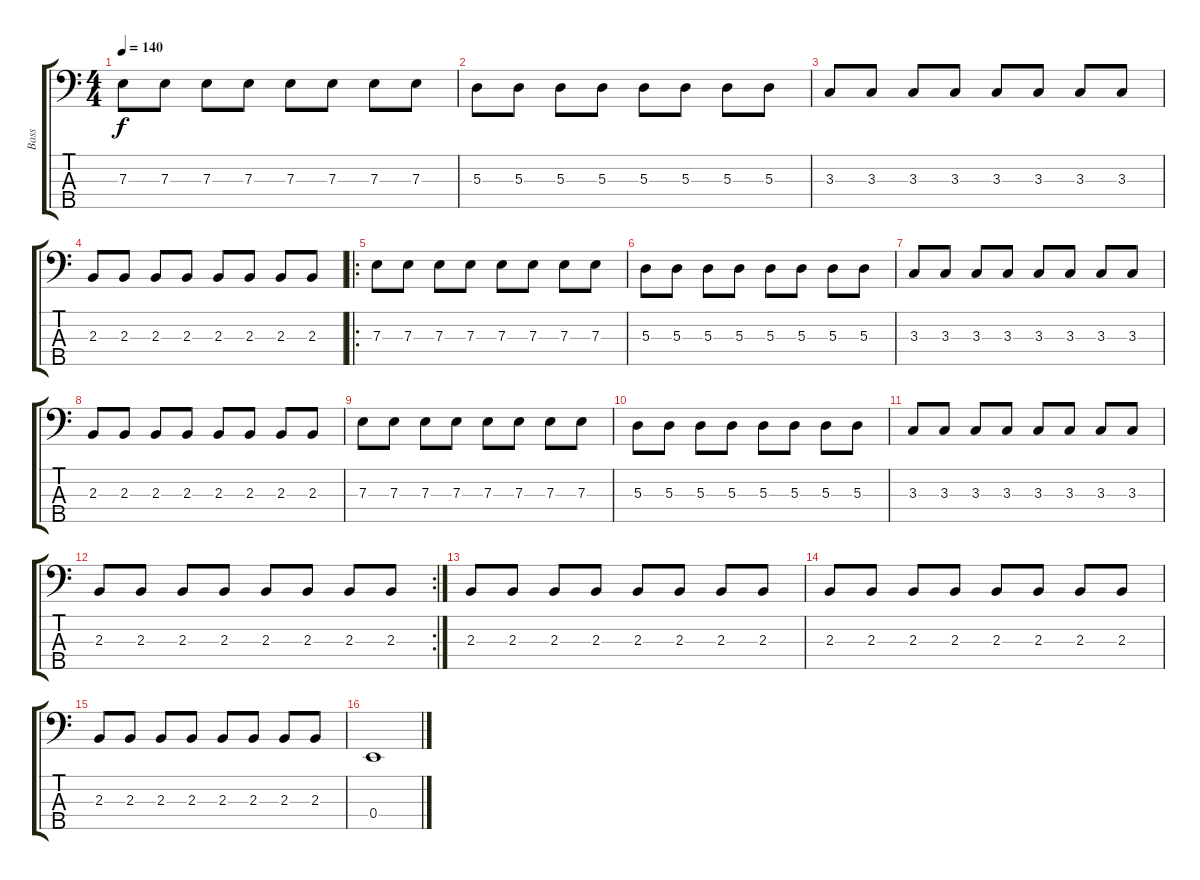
\track ("Bass" "Bass") {instrument electricbassfinger}
\staff {score tabs}
\tuning (G2 D2 A1 E1 B0) {hide}
\ts (4 4)
\tempo 140
\clef f4
\ks c
7.3.8{dy f} 7.3.8 7.3.8 7.3.8 7.3.8 7.3.8 7.3.8 7.3.8 |
5.3.8 5.3.8 5.3.8 5.3.8 5.3.8 5.3.8 5.3.8 5.3.8 |
3.3.8 3.3.8 3.3.8 3.3.8 3.3.8 3.3.8 3.3.8 3.3.8 |
2.3.8 2.3.8 2.3.8 2.3.8 2.3.8 2.3.8 2.3.8 2.3.8 |
\ro
7.3.8 7.3.8 7.3.8 7.3.8 7.3.8 7.3.8 7.3.8 7.3.8 |
5.3.8 5.3.8 5.3.8 5.3.8 5.3.8 5.3.8 5.3.8 5.3.8 |
3.3.8 3.3.8 3.3.8 3.3.8 3.3.8 3.3.8 3.3.8 3.3.8 |
2.3.8 2.3.8 2.3.8 2.3.8 2.3.8 2.3.8 2.3.8 2.3.8 |
7.3.8 7.3.8 7.3.8 7.3.8 7.3.8 7.3.8 7.3.8 7.3.8 |
5.3.8 5.3.8 5.3.8 5.3.8 5.3.8 5.3.8 5.3.8 5.3.8 |
3.3.8 3.3.8 3.3.8 3.3.8 3.3.8 3.3.8 3.3.8 3.3.8 |
\rc 2
2.3.8 2.3.8 2.3.8 2.3.8 2.3.8 2.3.8 2.3.8 2.3.8 |
2.3.8 2.3.8 2.3.8 2.3.8 2.3.8 2.3.8 2.3.8 2.3.8 |
2.3.8 2.3.8 2.3.8 2.3.8 2.3.8 2.3.8 2.3.8 2.3.8 |
2.3.8 2.3.8 2.3.8 2.3.8 2.3.8 2.3.8 2.3.8 2.3.8 |
0.4.1
